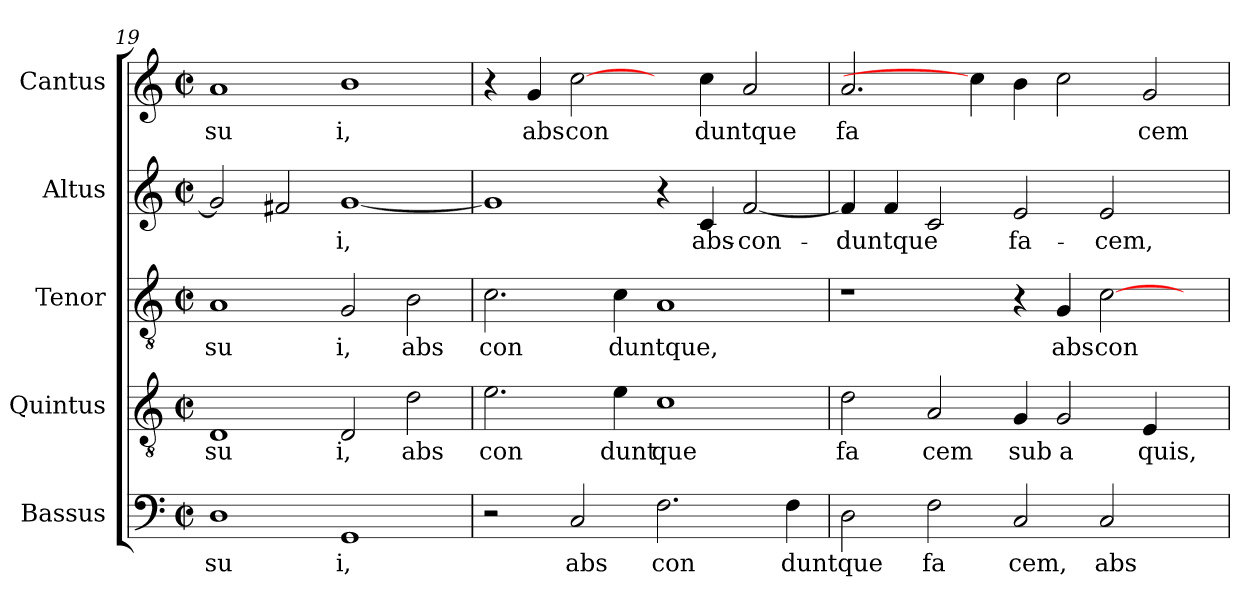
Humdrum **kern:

**kern	**text	**kern	**text	**kern	**text	**kern	**text	**kern	**text
*part5	*part5	*part4	*part4	*part3	*part3	*part2	*part2	*part1	*part1
*staff5	*staff5	*staff4	*staff4	*staff3	*staff3	*staff2	*staff2	*staff1	*staff1
*I"Bassus	*	*I"Quintus	*	*I"Tenor	*	*I"Altus	*	*I"Cantus	*
*clefF4	*	*clefGv2	*	*clefGv2	*	*clefG2	*	*clefG2	*
*M2/2	*	*M2/2	*	*M2/2	*	*M2/2	*	*M2/2	*
*met(c|)	*	*met(c|)	*	*met(c|)	*	*met(c|)	*	*met(c|)	*
=19	=19	=19	=19	=19	=19	=19	=19	=19	=19
!	!LO:LY:b:cj	!	!LO:LY:b:cj	!	!LO:LY:b:cj	!	!	!	!LO:LY:b:cj
1D	su	1D	su	1A	su	2g/]	.	1a	su
.	.	.	.	.	.	2f#/	.	.	.
!	!LO:LY:b:cj	!	!LO:LY:b:cj	!	!LO:LY:b:cj	!	!LO:LY:b:rj	!	!LO:LY:b:cj
1GG	i,	2D/	i,	2G/	i,	[<1g	-i,	1b	i,
!	!	!	!LO:LY:b:cj	!	!LO:LY:b:cj	!	!	!	!
.	.	2d\	abs	2B\	abs	.	.	.	.
=20	=20	=20	=20	=20	=20	=20	=20	=20	=20
!	!	!	!LO:LY:b:cj	!	!LO:LY:b:cj	!	!	!	!
2r	.	2.e\	con	2.c\	con	1g]	.	4r	.
!	!	!	!	!	!	!	!	!	!LO:LY:b:cj
.	.	.	.	.	.	.	.	4g/	abs
!	!LO:LY:b:cj	!	!	!	!	!	!	!	!LO:LY:b:cj
2C/	abs	.	.	.	.	.	.	[2cc\	con
!	!	!	!LO:LY:b:cj	!	!LO:LY:b:cj	!	!	!	!
.	.	4e\	dunt	4c\	duntque,	.	.	.	.
!	!LO:LY:b:cj	!	!LO:LY:b:cj	!	!	!	!	!	!
2.F\	con	1c	que	1A	.	4r	.	4ryy	.
!	!	!	!	!	!	!	!LO:LY:b:cj	!	!LO:LY:b:cj
.	.	.	.	.	.	4c/	abs-	4cc\	duntque
!	!	!	!	!	!	!	!LO:LY:b	!	!
.	.	.	.	.	.	[<2f/	-con-	2a/	.
!	!LO:LY:b:cj	!	!	!	!	!	!	!	!
4F\	duntque	.	.	.	.	.	.	.	.
=21	=21	=21	=21	=21	=21	=21	=21	=21	=21
!	!	!	!LO:LY:b:cj	!	!	!	!LO:LY:b	!	!LO:LY:b:cj
2D\	.	2d\	fa	1r	.	4f/]	-duntque	2.a/	fa
.	.	.	.	.	.	4f/	.	.	.
!	!LO:LY:b:cj	!	!LO:LY:b:cj	!	!	!	!	!	!
2F\	fa	2A/	cem	.	.	2c/	.	.	.
.	.	.	.	.	.	.	.	4cc\]	.
!	!LO:LY:b:cj	!	!LO:LY:b:cj	!	!	!	!LO:LY:b:cj	!	!
2C/	cem,	4G/	sub	4r	.	2e/	fa-	4b\	.
!	!	!	!LO:LY:b:cj	!	!LO:LY:b:cj	!	!	!	!
.	.	2G/	a	4G/	abs	.	.	2cc\	.
!	!LO:LY:b:cj	!	!	!	!LO:LY:b	!	!LO:LY:b:cj	!	!
2C/	abs	.	.	[>2c\	con	2e/	-cem,	.	.
!	!	!	!LO:LY:b:cj	!	!	!	!	!	!LO:LY:b:cj
.	.	4E/	quis,	.	.	.	.	2g/	cem
4ryy	.	4ryy	.	4ryy	.	4ryy	.	.	.
=	=	=	=	=	=	=	=	=	=
*-	*-	*-	*-	*-	*-	*-	*-	*-	*-
